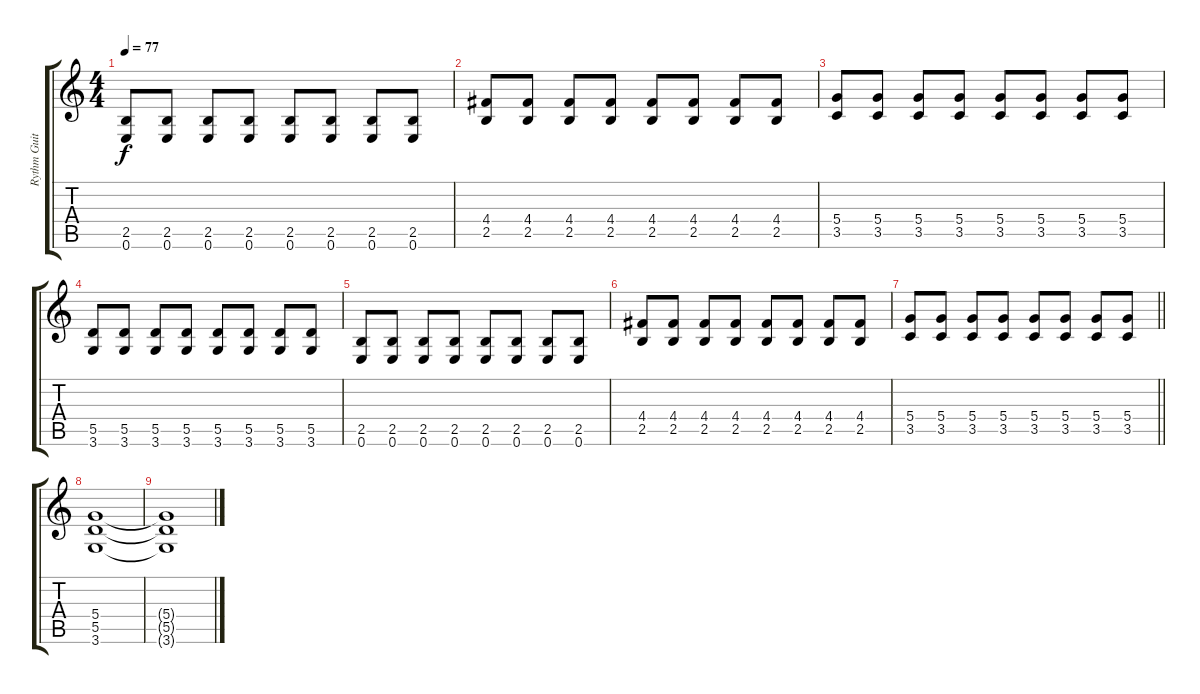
\track ("Rythm Guitar" "Rythm Guit") {instrument acousticguitarsteel}
\staff {score tabs}
\tuning (E4 B3 G3 D3 A2 E2) {hide}
\ts (4 4)
\tempo 77
\clef g2
\ks c
(2.5 0.6).8{dy f} (2.5 0.6).8 (2.5 0.6).8 (2.5 0.6).8 (2.5 0.6).8 (2.5 0.6).8 (2.5 0.6).8 (2.5 0.6).8 |
(4.4 2.5).8 (4.4 2.5).8 (4.4 2.5).8 (4.4 2.5).8 (4.4 2.5).8 (4.4 2.5).8 (4.4 2.5).8 (4.4 2.5).8 |
(5.4 3.5).8 (5.4 3.5).8 (5.4 3.5).8 (5.4 3.5).8 (5.4 3.5).8 (5.4 3.5).8 (5.4 3.5).8 (5.4 3.5).8 |
(5.5 3.6).8{volume 10 instrument distortionguitar} (5.5 3.6).8 (5.5 3.6).8 (5.5 3.6).8 (5.5 3.6).8 (5.5 3.6).8 (5.5 3.6).8 (5.5 3.6).8 |
(2.5 0.6).8 (2.5 0.6).8 (2.5 0.6).8 (2.5 0.6).8 (2.5 0.6).8 (2.5 0.6).8 (2.5 0.6).8 (2.5 0.6).8 |
(4.4 2.5).8 (4.4 2.5).8 (4.4 2.5).8 (4.4 2.5).8 (4.4 2.5).8 (4.4 2.5).8 (4.4 2.5).8 (4.4 2.5).8 |
\barLineRight lightlight
(5.4 3.5).8 (5.4 3.5).8 (5.4 3.5).8 (5.4 3.5).8 (5.4 3.5).8 (5.4 3.5).8 (5.4 3.5).8 (5.4 3.5).8 |
(5.4 5.5 3.6).1 |
(5.4{t} 5.5{t} 3.6{t}).1
